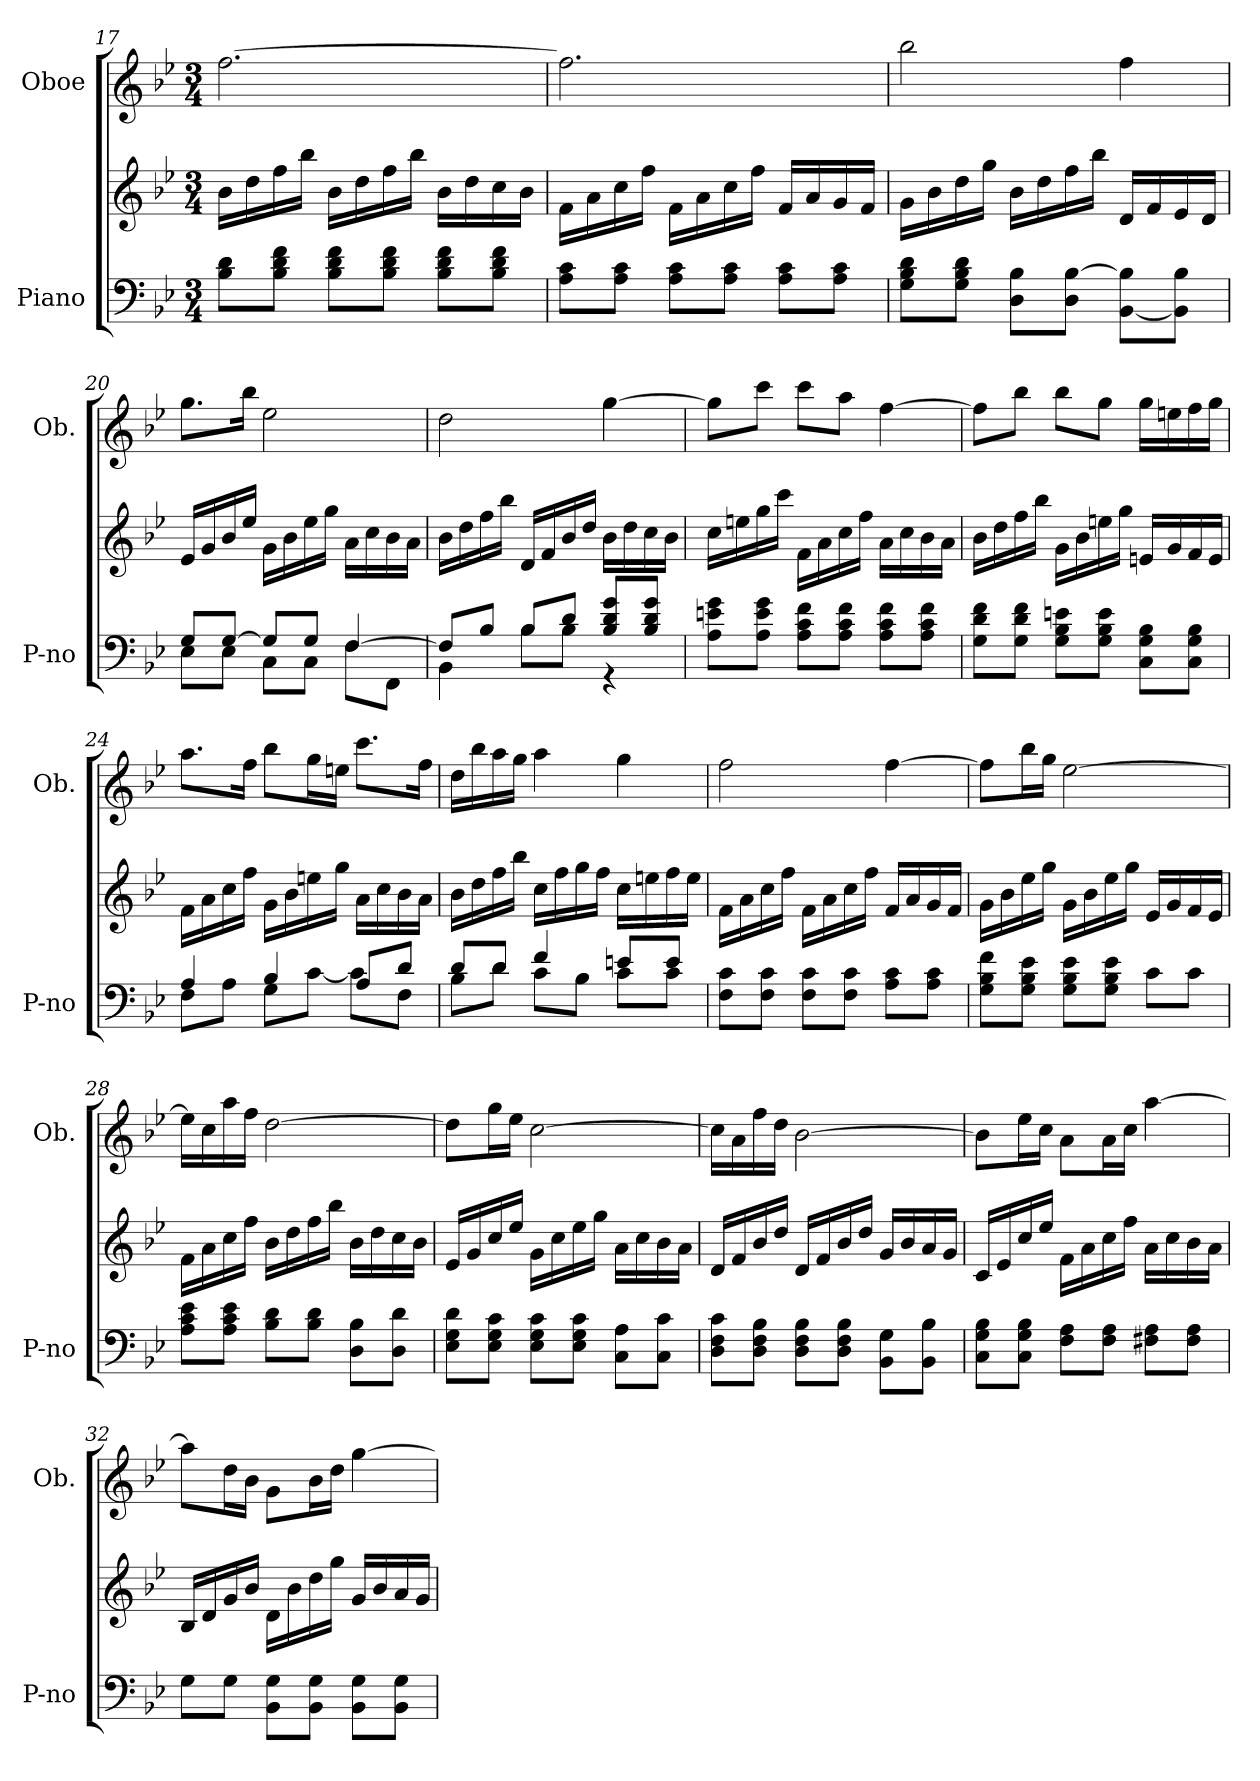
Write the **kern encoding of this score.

**kern	**kern	**kern
*part2	*part2	*part1
*staff3	*staff2	*staff1
*I"Piano	*	*I"Oboe
*I'P-no	*	*I'Ob.
*clefF4	*clefG2	*clefG2
*k[b-e-]	*k[b-e-]	*k[b-e-]
*M3/4	*M3/4	*M3/4
=17	=17	=17
8B-\ 8d\L	16b-\LL	[2.ff\
.	16dd\	.
8B-\ 8d\ 8f\J	16ff\	.
.	16bb-\JJ	.
8B-\ 8d\ 8f\L	16b-\LL	.
.	16dd\	.
8B-\ 8d\ 8f\J	16ff\	.
.	16bb-\JJ	.
8B-\ 8d\ 8f\L	16b-\LL	.
.	16dd\	.
8B-\ 8d\ 8f\J	16cc\	.
.	16b-\JJ	.
=18	=18	=18
8A\ 8c\L	16f\LL	2.ff\]
.	16a\	.
8A\ 8c\J	16cc\	.
.	16ff\JJ	.
8A\ 8c\L	16f\LL	.
.	16a\	.
8A\ 8c\J	16cc\	.
.	16ff\JJ	.
8A\ 8c\L	16f/LL	.
.	16a/	.
8A\ 8c\J	16g/	.
.	16f/JJ	.
!!LO:LB:g=z
=19	=19	=19
8G\ 8B-\ 8d\L	16g\LL	2bb-\
.	16b-\	.
8G\ 8B-\ 8d\J	16dd\	.
.	16gg\JJ	.
8D\ 8B-\L	16b-\LL	.
.	16dd\	.
8D\ [8B-\J	16ff\	.
.	16bb-\JJ	.
[8BB-\ 8B-\]L	16d/LL	4ff\
.	16f/	.
8BB-\] 8B-\J	16e-/	.
.	16d/JJ	.
=20	=20	=20
*^	*	*
8G/L	8E-\L	16e-/LL	8.gg\L
.	.	16g/	.
[8G/J	8E-\J	16b-/	.
.	.	16ee-/JJ	16bb-\Jk
8G/L]	8C\L	16g\LL	2ee-\
.	.	16b-\	.
8G/J	8C\J	16ee-\	.
.	.	16gg\JJ	.
[4F/	8F\L	16a\LL	.
.	.	16cc\	.
.	8FF\J	16b-\	.
.	.	16a\JJ	.
=21	=21	=21	=21
8F/L]	4BB-\	16b-\LL	2dd\
.	.	16dd\	.
8B-/J	.	16ff\	.
.	.	16bb-\JJ	.
8B-/L	8B-\L	16d/LL	.
.	.	16f/	.
8d/J	8B-\J	16b-/	.
.	.	16dd/JJ	.
8B-/ 8d/ 8g/L	4r	16b-\LL	[4gg\
.	.	16dd\	.
8B-/ 8d/ 8g/J	.	16cc\	.
.	.	16b-\JJ	.
*v	*v	*	*
!!LO:LB:g=z
=22	=22	=22
8A\ 8en\ 8g\L	16cc\LL	8gg\L]
.	16een\	.
8A\ 8e\ 8g\J	16gg\	8ccc\J
.	16ccc\JJ	.
8A\ 8c\ 8f\L	16f\LL	8ccc\L
.	16a\	.
8A\ 8c\ 8f\J	16cc\	8aa\J
.	16ff\JJ	.
8A\ 8c\ 8f\L	16a\LL	[4ff\
.	16cc\	.
8A\ 8c\ 8f\J	16b-\	.
.	16a\JJ	.
=23	=23	=23
8G\ 8d\ 8f\L	16b-\LL	8ff\L]
.	16dd\	.
8G\ 8d\ 8f\J	16ff\	8bb-\J
.	16bb-\JJ	.
8G\ 8B-\ 8en\L	16g\LL	8bb-\L
.	16b-\	.
8G\ 8B-\ 8e\J	16een\	8gg\J
.	16gg\JJ	.
8C\ 8G\ 8B-\L	16en/LL	16gg\LL
.	16g/	16een\
8C\ 8G\ 8B-\J	16f/	16ff\
.	16e/JJ	16gg\JJ
=24	=24	=24
*^	*	*
4A/	8F\L	16f\LL	8.aa\L
.	.	16a\	.
.	8A\J	16cc\	.
.	.	16ff\JJ	16ff\Jk
4B-/	8G\L	16g\LL	8bb-\L
.	.	16b-\	.
.	[8c\J	16een\	16gg\L
.	.	16gg\JJ	16een\JJ
8A/L	8c\L]	16a\LL	8.ccc\L
.	.	16cc\	.
8d/J	8F\J	16b-\	.
.	.	16a\JJ	16ff\Jk
!!LO:PB:g=z
=25	=25	=25	=25
8d/L	8B-\L	16b-\LL	16dd\LL
.	.	16dd\	16bb-\
8d/J	8d\J	16ff\	16aa\
.	.	16bb-\JJ	16gg\JJ
4f/	8c\L	16cc\LL	4aa\
.	.	16ff\	.
.	8B-\J	16gg\	.
.	.	16ff\JJ	.
8en/L	8c\L	16cc\LL	4gg\
.	.	16een\	.
8e/J	8c\J	16ff\	.
.	.	16ee\JJ	.
*v	*v	*	*
=26	=26	=26
8F\ 8c\L	16f\LL	2ff\
.	16a\	.
8F\ 8c\J	16cc\	.
.	16ff\JJ	.
8F\ 8c\L	16f\LL	.
.	16a\	.
8F\ 8c\J	16cc\	.
.	16ff\JJ	.
8A\ 8c\L	16f/LL	[4ff\
.	16a/	.
8A\ 8c\J	16g/	.
.	16f/JJ	.
=27	=27	=27
8G\ 8B-\ 8f\L	16g\LL	8ff\L]
.	16b-\	.
8G\ 8B-\ 8e-\J	16ee-\	16bb-\L
.	16gg\JJ	16gg\JJ
8G\ 8B-\ 8e-\L	16g\LL	[2ee-\
.	16b-\	.
8G\ 8B-\ 8e-\J	16ee-\	.
.	16gg\JJ	.
8c\L	16e-/LL	.
.	16g/	.
8c\J	16f/	.
.	16e-/JJ	.
!!LO:LB:g=z
=28	=28	=28
8A\ 8c\ 8e-\L	16f\LL	16ee-\LL]
.	16a\	16cc\
8A\ 8c\ 8e-\J	16cc\	16aa\
.	16ff\JJ	16ff\JJ
8B-\ 8d\L	16b-\LL	[2dd\
.	16dd\	.
8B-\ 8d\J	16ff\	.
.	16bb-\JJ	.
8D\ 8B-\L	16b-\LL	.
.	16dd\	.
8D\ 8d\J	16cc\	.
.	16b-\JJ	.
=29	=29	=29
8E-\ 8G\ 8d\L	16e-/LL	8dd\L]
.	16g/	.
8E-\ 8G\ 8c\J	16cc/	16gg\L
.	16ee-/JJ	16ee-\JJ
8E-\ 8G\ 8c\L	16g\LL	[2cc\
.	16cc\	.
8E-\ 8G\ 8c\J	16ee-\	.
.	16gg\JJ	.
8C\ 8A\L	16a\LL	.
.	16cc\	.
8C\ 8c\J	16b-\	.
.	16a\JJ	.
=30	=30	=30
8D\ 8F\ 8c\L	16d/LL	16cc\LL]
.	16f/	16a\
8D\ 8F\ 8B-\J	16b-/	16ff\
.	16dd/JJ	16dd\JJ
8D\ 8F\ 8B-\L	16d/LL	[2b-\
.	16f/	.
8D\ 8F\ 8B-\J	16b-/	.
.	16dd/JJ	.
8BB-\ 8G\L	16g/LL	.
.	16b-/	.
8BB-\ 8B-\J	16a/	.
.	16g/JJ	.
!!LO:LB:g=z
=31	=31	=31
8C\ 8G\ 8B-\L	16c/LL	8b-\L]
.	16e-/	.
8C\ 8G\ 8B-\J	16cc/	16ee-\L
.	16ee-/JJ	16cc\JJ
8F\ 8A\L	16f\LL	8a\L
.	16a\	.
8F\ 8A\J	16cc\	16a\L
.	16ff\JJ	16cc\JJ
8F#X\ 8A\L	16a\LL	[4aa\
.	16cc\	.
8F#\ 8A\J	16b-\	.
.	16a\JJ	.
=32	=32	=32
8G\L	16B-/LL	8aa\L]
.	16d/	.
8G\J	16g/	16dd\L
.	16b-/JJ	16b-\JJ
8BB-\ 8G\L	16d\LL	8g\L
.	16b-\	.
8BB-\ 8G\J	16dd\	16b-\L
.	16gg\JJ	16dd\JJ
8BB-\ 8G\L	16g/LL	[4gg\
.	16b-/	.
8BB-\ 8G\J	16a/	.
.	16g/JJ	.
=	=	=
*-	*-	*-
